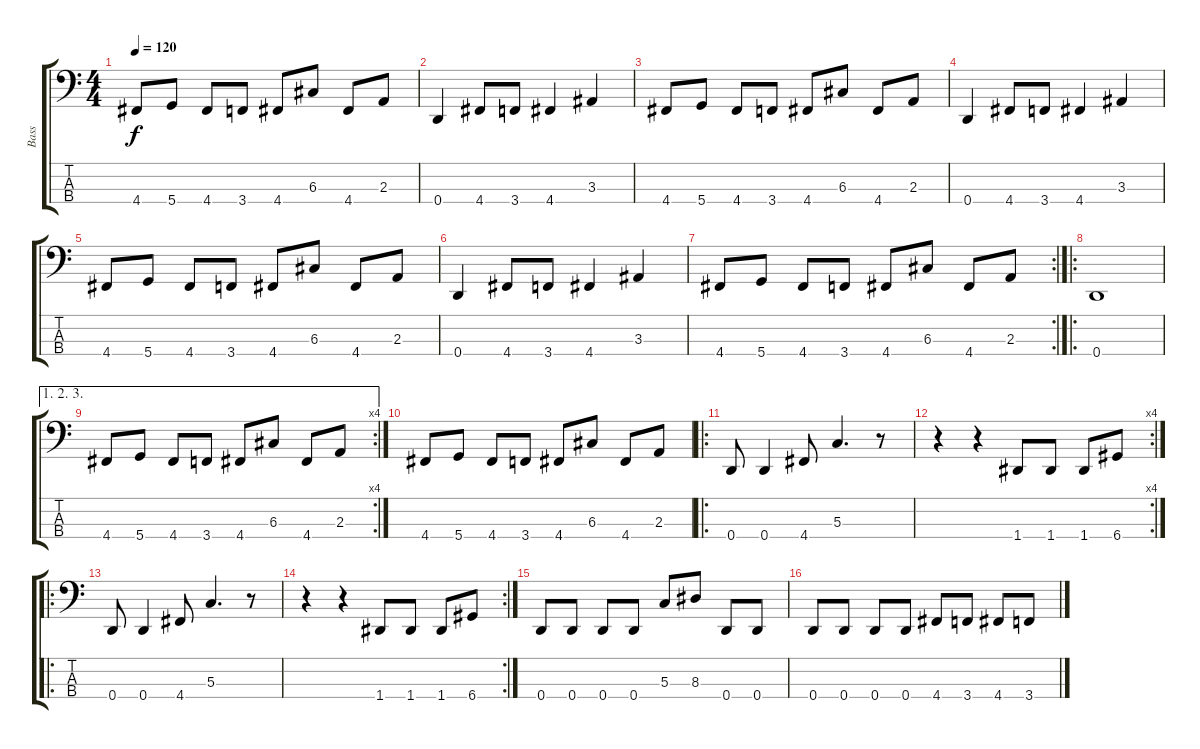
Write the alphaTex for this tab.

\track ("Bass" "Bass") {instrument electricbasspick}
\staff {score tabs}
\tuning (F2 C2 G1 D1) {hide}
\ts (4 4)
\tempo 120
\clef f4
\ks c
4.4.8{dy f} 5.4.8 4.4.8 3.4.8 4.4.8 6.3.8 4.4.8 2.3.8 |
0.4.4 4.4.8 3.4.8 4.4.4 3.3.4 |
4.4.8 5.4.8 4.4.8 3.4.8 4.4.8 6.3.8 4.4.8 2.3.8 |
0.4.4 4.4.8 3.4.8 4.4.4 3.3.4 |
4.4.8 5.4.8 4.4.8 3.4.8 4.4.8 6.3.8 4.4.8 2.3.8 |
0.4.4 4.4.8 3.4.8 4.4.4 3.3.4 |
\rc 2
4.4.8 5.4.8 4.4.8 3.4.8 4.4.8 6.3.8 4.4.8 2.3.8 |
\ro
0.4.1 |
\ae (1 2 3)
\rc 4
4.4.8 5.4.8 4.4.8 3.4.8 4.4.8 6.3.8 4.4.8 2.3.8 |
4.4.8 5.4.8 4.4.8 3.4.8 4.4.8 6.3.8 4.4.8 2.3.8 |
\ro
0.4.8 0.4.4 4.4.8 5.3.4{d} r.8 |
\rc 4
r.4 r.4 1.4.8 1.4.8 1.4.8 6.4.8 |
\ro
0.4.8 0.4.4 4.4.8 5.3.4{d} r.8 |
\rc 2
r.4 r.4 1.4.8 1.4.8 1.4.8 6.4.8 |
0.4.8 0.4.8 0.4.8 0.4.8 5.3.8 8.3.8 0.4.8 0.4.8 |
0.4.8 0.4.8 0.4.8 0.4.8 4.4.8 3.4.8 4.4.8 3.4.8
